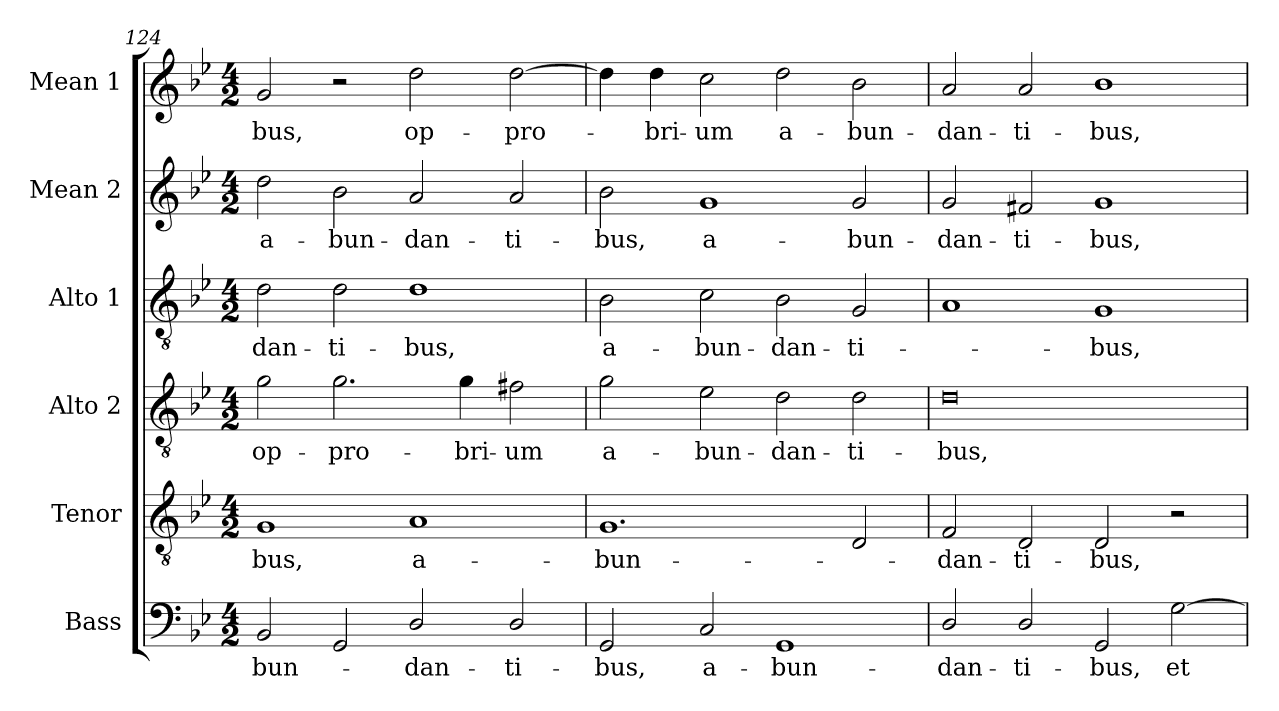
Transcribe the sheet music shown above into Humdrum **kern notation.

**kern	**text	**kern	**text	**kern	**text	**kern	**text	**kern	**text	**kern	**text
*part6	*part6	*part5	*part5	*part4	*part4	*part3	*part3	*part2	*part2	*part1	*part1
*staff6	*staff6	*staff5	*staff5	*staff4	*staff4	*staff3	*staff3	*staff2	*staff2	*staff1	*staff1
*I"Bass	*	*I"Tenor	*	*I"Alto 2	*	*I"Alto 1	*	*I"Mean 2	*	*I"Mean 1	*
*I'B.	*	*I'T.	*	*I'A2.	*	*I'A1	*	*I'M2.	*	*I'M1.	*
!!LO:PB:g=z
*clefF4	*	*clefGv2	*	*clefGv2	*	*clefGv2	*	*clefG2	*	*clefG2	*
*	*	*ITrd7c12	*	*ITrd7c12	*	*ITrd7c12	*	*	*	*	*
*k[b-e-]	*	*k[b-e-]	*	*k[b-e-]	*	*k[b-e-]	*	*k[b-e-]	*	*k[b-e-]	*
*g:	*	*g:	*	*g:	*	*g:	*	*g:	*	*g:	*
*M4/2	*	*M4/2	*	*M4/2	*	*M4/2	*	*M4/2	*	*M4/2	*
=124	=124	=124	=124	=124	=124	=124	=124	=124	=124	=124	=124
!	!LO:LY:b:color=#000000	!	!	!	!	!	!	!	!	!	!
!	!	!	!LO:LY:b:color=#000000	!	!	!	!	!	!	!	!
!	!	!	!	!	!LO:LY:b:color=#000000	!	!	!	!	!	!
!	!	!	!	!	!	!	!LO:LY:b:color=#000000	!	!	!	!
!	!	!	!	!	!	!	!	!	!LO:LY:b:color=#000000	!	!
!	!	!	!	!	!	!	!	!	!	!	!LO:LY:b:color=#000000
2BB-i/	-bun-	1GGi	-bus,	2Gi\	op-	2Di\	-dan-	2ddi\	a-	2gi/	-bus,
!	!	!	!	!	!LO:LY:b:color=#000000	!	!	!	!	!	!
!	!	!	!	!	!	!	!LO:LY:b:color=#000000	!	!	!	!
!	!	!	!	!	!	!	!	!	!LO:LY:b:color=#000000	!	!
2GGi/	.	.	.	2.Gi\	-pro-	2Di\	-ti-	2b-i\	-bun-	2r	.
!	!LO:LY:b:color=#000000	!	!	!	!	!	!	!	!	!	!
!	!	!	!LO:LY:b:color=#000000	!	!	!	!	!	!	!	!
!	!	!	!	!	!	!	!LO:LY:b:color=#000000	!	!	!	!
!	!	!	!	!	!	!	!	!	!LO:LY:b:color=#000000	!	!
!	!	!	!	!	!	!	!	!	!	!	!LO:LY:b:color=#000000
2Di/	-dan-	1AAi	a-	.	.	1Di	-bus,	2ai/	-dan-	2ddi\	op-
!	!	!	!	!	!LO:LY:b:color=#000000	!	!	!	!	!	!
.	.	.	.	4Gi\	-bri-	.	.	.	.	.	.
!	!LO:LY:b:color=#000000	!	!	!	!	!	!	!	!	!	!
!	!	!	!	!	!LO:LY:b:color=#000000	!	!	!	!	!	!
!	!	!	!	!	!	!	!	!	!LO:LY:b:color=#000000	!	!
!	!	!	!	!	!	!	!	!	!	!	!LO:LY:b:color=#000000
2Di/	-ti-	.	.	2F#Xi\	-um	.	.	2ai/	-ti-	[>2ddi\	-pro-
=125	=125	=125	=125	=125	=125	=125	=125	=125	=125	=125	=125
!	!LO:LY:b:color=#000000	!	!	!	!	!	!	!	!	!	!
!	!	!	!LO:LY:b:color=#000000	!	!	!	!	!	!	!	!
!	!	!	!	!	!LO:LY:b:color=#000000	!	!	!	!	!	!
!	!	!	!	!	!	!	!LO:LY:b:color=#000000	!	!	!	!
!	!	!	!	!	!	!	!	!	!LO:LY:b:color=#000000	!	!
2GGi/	-bus,	1.GGi	-bun-	2Gi\	a-	2BB-i\	a-	2b-i\	-bus,	4ddi\]	.
!	!	!	!	!	!	!	!	!	!	!	!LO:LY:b:color=#000000
.	.	.	.	.	.	.	.	.	.	4ddi\	-bri-
!	!LO:LY:b:color=#000000	!	!	!	!	!	!	!	!	!	!
!	!	!	!	!	!LO:LY:b:color=#000000	!	!	!	!	!	!
!	!	!	!	!	!	!	!LO:LY:b:color=#000000	!	!	!	!
!	!	!	!	!	!	!	!	!	!LO:LY:b:color=#000000	!	!
!	!	!	!	!	!	!	!	!	!	!	!LO:LY:b:color=#000000
2Ci/	a-	.	.	2E-i\	-bun-	2Ci\	-bun-	1gi	a-	2cci\	-um
!	!LO:LY:b:color=#000000	!	!	!	!	!	!	!	!	!	!
!	!	!	!	!	!LO:LY:b:color=#000000	!	!	!	!	!	!
!	!	!	!	!	!	!	!LO:LY:b:color=#000000	!	!	!	!
!	!	!	!	!	!	!	!	!	!	!	!LO:LY:b:color=#000000
1GGi	-bun-	.	.	2Di\	-dan-	2BB-i\	-dan-	.	.	2ddi\	a-
!	!	!	!	!	!LO:LY:b:color=#000000	!	!	!	!	!	!
!	!	!	!	!	!	!	!LO:LY:b:color=#000000	!	!	!	!
!	!	!	!	!	!	!	!	!	!LO:LY:b:color=#000000	!	!
!	!	!	!	!	!	!	!	!	!	!	!LO:LY:b:color=#000000
.	.	2DDi/	.	2Di\	-ti-	2GGi/	-ti-	2gi/	-bun-	2b-i\	-bun-
=126	=126	=126	=126	=126	=126	=126	=126	=126	=126	=126	=126
!	!LO:LY:b:color=#000000	!	!	!	!	!	!	!	!	!	!
!	!	!	!LO:LY:b:color=#000000	!	!	!	!	!	!	!	!
!	!	!	!	!	!LO:LY:b:color=#000000	!	!	!	!	!	!
!	!	!	!	!	!	!	!	!	!LO:LY:b:color=#000000	!	!
!	!	!	!	!	!	!	!	!	!	!	!LO:LY:b:color=#000000
2Di/	-dan-	2FFi/	-dan-	0Di	-bus,	1AAi	.	2gi/	-dan-	2ai/	-dan-
!	!LO:LY:b:color=#000000	!	!	!	!	!	!	!	!	!	!
!	!	!	!LO:LY:b:color=#000000	!	!	!	!	!	!	!	!
!	!	!	!	!	!	!	!	!	!LO:LY:b:color=#000000	!	!
!	!	!	!	!	!	!	!	!	!	!	!LO:LY:b:color=#000000
2Di/	-ti-	2DDi/	-ti-	.	.	.	.	2f#Xi/	-ti-	2ai/	-ti-
!	!LO:LY:b:color=#000000	!	!	!	!	!	!	!	!	!	!
!	!	!	!LO:LY:b:color=#000000	!	!	!	!	!	!	!	!
!	!	!	!	!	!	!	!LO:LY:b:color=#000000	!	!	!	!
!	!	!	!	!	!	!	!	!	!LO:LY:b:color=#000000	!	!
!	!	!	!	!	!	!	!	!	!	!	!LO:LY:b:color=#000000
2GGi/	-bus,	2DDi/	-bus,	.	.	1GGi	-bus,	1gi	-bus,	1b-i	-bus,
!	!LO:LY:b:color=#000000	!	!	!	!	!	!	!	!	!	!
[>2Gi\	et	2r	.	.	.	.	.	.	.	.	.
=	=	=	=	=	=	=	=	=	=	=	=
*-	*-	*-	*-	*-	*-	*-	*-	*-	*-	*-	*-
